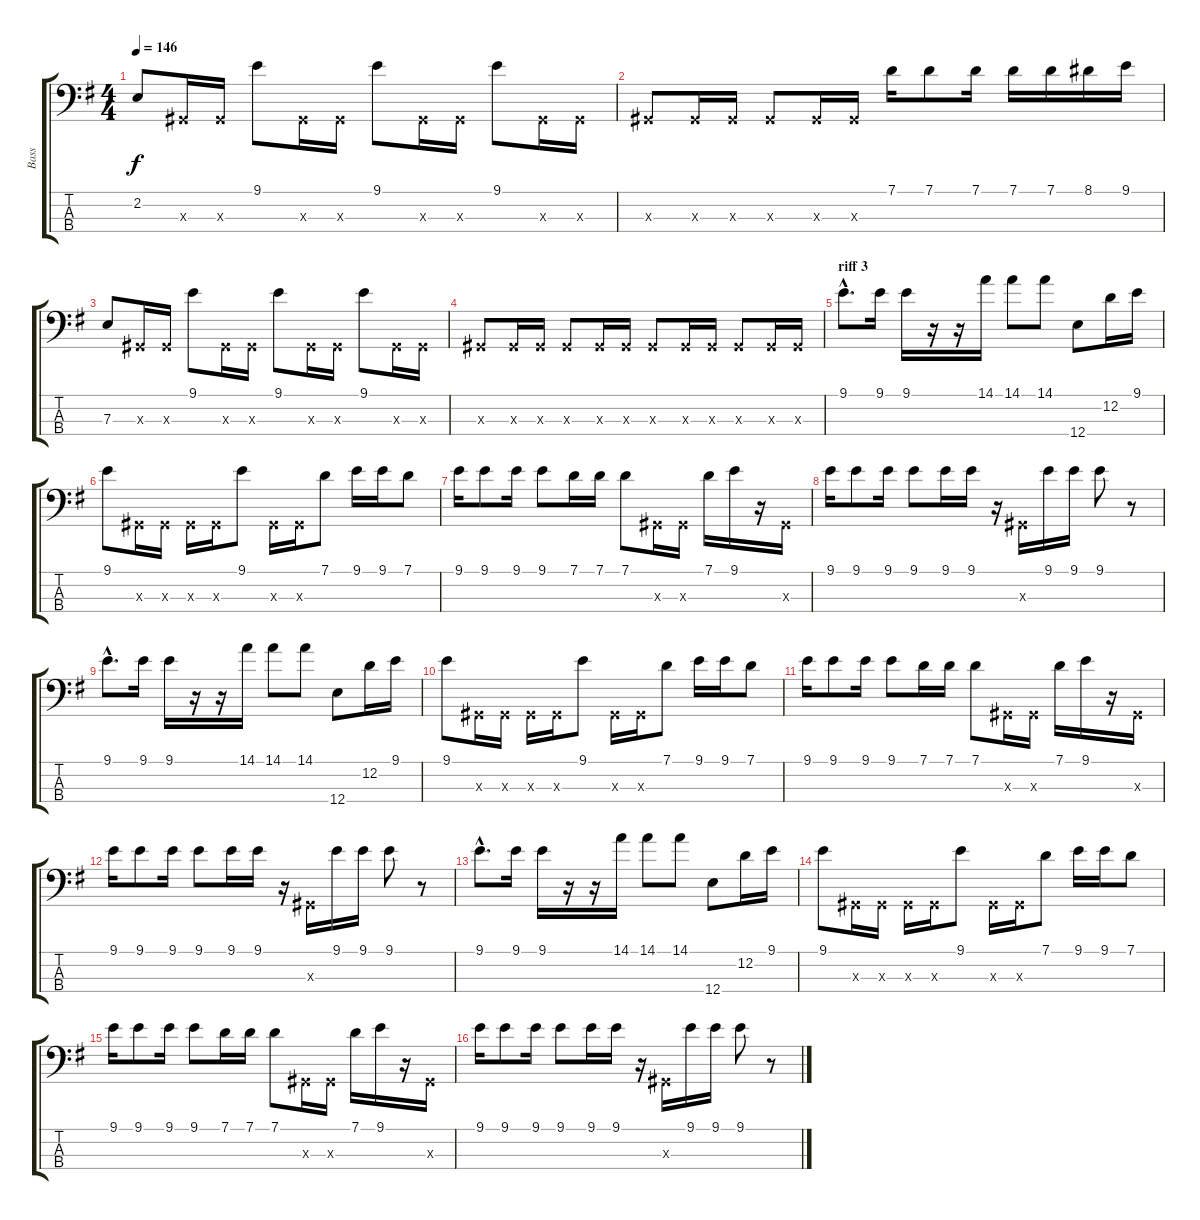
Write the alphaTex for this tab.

\track ("Bass" "Bass") {instrument electricbasspick}
\staff {score tabs}
\tuning (G2 D2 A1 E1) {hide}
\ts (4 4)
\tempo 146
\clef f4
\ks g
2.2.8{dy f} -1.3{x}.16 -1.3{x}.16 9.1.8 -1.3{x}.16 -1.3{x}.16 9.1.8 -1.3{x}.16 -1.3{x}.16 9.1.8 -1.3{x}.16 -1.3{x}.16 |
-1.3{x}.8 -1.3{x}.16 -1.3{x}.16 -1.3{x}.8 -1.3{x}.16 -1.3{x}.16 7.1.16 7.1.8 7.1.16 7.1.16 7.1.16 8.1.16 9.1.16 |
7.3.8 -1.3{x}.16 -1.3{x}.16 9.1.8 -1.3{x}.16 -1.3{x}.16 9.1.8 -1.3{x}.16 -1.3{x}.16 9.1.8 -1.3{x}.16 -1.3{x}.16 |
-1.3{x}.8 -1.3{x}.16 -1.3{x}.16 -1.3{x}.8 -1.3{x}.16 -1.3{x}.16 -1.3{x}.8 -1.3{x}.16 -1.3{x}.16 -1.3{x}.8 -1.3{x}.16 -1.3{x}.16 |
\section ("" "riff 3")
9.1{hac}.8{d} 9.1.16 9.1.16 r.16 r.16 14.1.16 14.1.8 14.1.8 12.4.8 12.2.16 9.1.16 |
9.1.8 -1.3{x}.16 -1.3{x}.16 -1.3{x}.16 -1.3{x}.16 9.1.8 -1.3{x}.16 -1.3{x}.16 7.1.8 9.1.16 9.1.16 7.1.8 |
9.1.16 9.1.8 9.1.16 9.1.8 7.1.16 7.1.16 7.1.8 -1.3{x}.16 -1.3{x}.16 7.1.16 9.1.16 r.16 -1.3{x}.16 |
9.1.16 9.1.8 9.1.16 9.1.8 9.1.16 9.1.16 r.16 -1.3{x}.16 9.1.16 9.1.16 9.1.8 r.8 |
9.1{hac}.8{d} 9.1.16 9.1.16 r.16 r.16 14.1.16 14.1.8 14.1.8 12.4.8 12.2.16 9.1.16 |
9.1.8 -1.3{x}.16 -1.3{x}.16 -1.3{x}.16 -1.3{x}.16 9.1.8 -1.3{x}.16 -1.3{x}.16 7.1.8 9.1.16 9.1.16 7.1.8 |
9.1.16 9.1.8 9.1.16 9.1.8 7.1.16 7.1.16 7.1.8 -1.3{x}.16 -1.3{x}.16 7.1.16 9.1.16 r.16 -1.3{x}.16 |
9.1.16 9.1.8 9.1.16 9.1.8 9.1.16 9.1.16 r.16 -1.3{x}.16 9.1.16 9.1.16 9.1.8 r.8 |
9.1{hac}.8{d} 9.1.16 9.1.16 r.16 r.16 14.1.16 14.1.8 14.1.8 12.4.8 12.2.16 9.1.16 |
9.1.8 -1.3{x}.16 -1.3{x}.16 -1.3{x}.16 -1.3{x}.16 9.1.8 -1.3{x}.16 -1.3{x}.16 7.1.8 9.1.16 9.1.16 7.1.8 |
9.1.16 9.1.8 9.1.16 9.1.8 7.1.16 7.1.16 7.1.8 -1.3{x}.16 -1.3{x}.16 7.1.16 9.1.16 r.16 -1.3{x}.16 |
9.1.16 9.1.8 9.1.16 9.1.8 9.1.16 9.1.16 r.16 -1.3{x}.16 9.1.16 9.1.16 9.1.8 r.8
